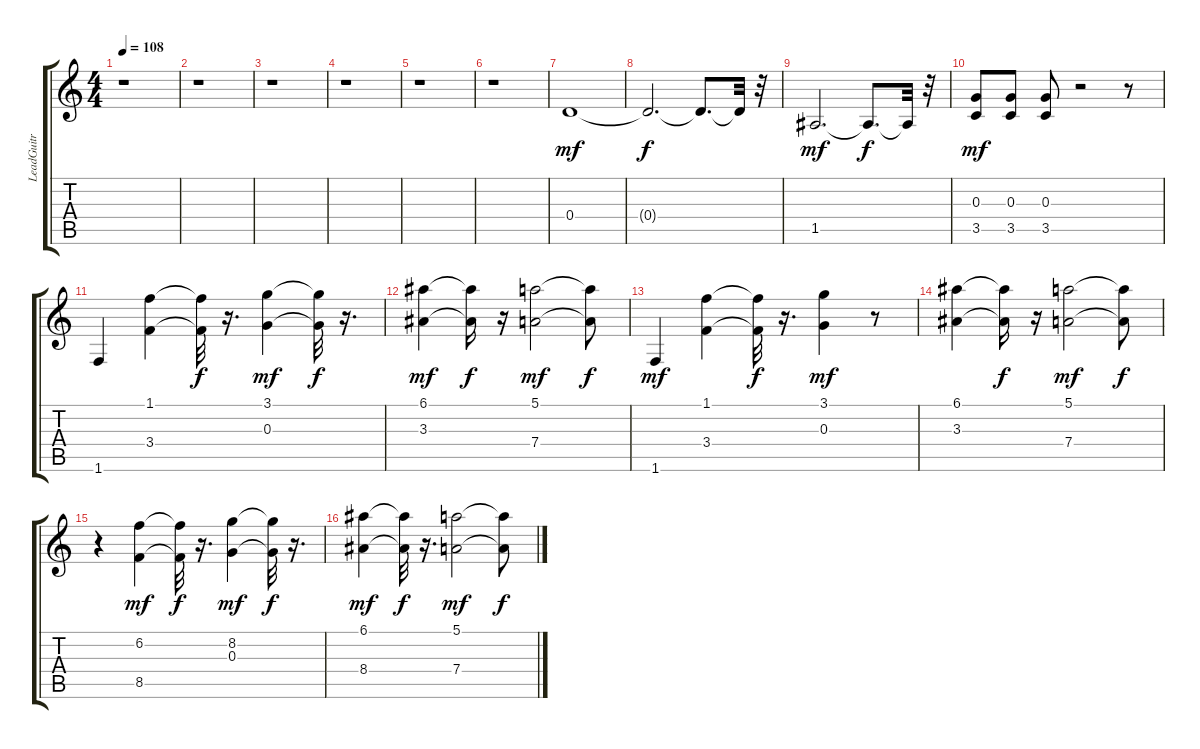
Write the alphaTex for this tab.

\track ("LeadGuitr           " "LeadGuitr ") {instrument overdrivenguitar}
\staff {score tabs}
\tuning (E4 B3 G3 D3 A2 E2) {hide}
\ts (4 4)
\tempo 108
\clef g2
\ks c
r.1{dy f} |
r.1 |
r.1 |
r.1 |
r.1 |
r.1 |
0.4.1{dy mf} |
0.4{t}.2{d dy f} 0.4{t}.8{d} 0.4{t}.32 r.32 |
1.5.2{d dy mf} 1.5{t}.8{d dy f} 1.5{t}.32 r.32 |
(0.3 3.5).8{dy mf} (0.3 3.5).8 (0.3 3.5).8 r.2 r.8 |
1.6.4 (1.1 3.4).4 (1.1{t} 3.4{t}).32{dy f} r.16{d} (3.1 0.3).4{dy mf} (3.1{t} 0.3{t}).32{dy f} r.16{d} |
(6.1 3.3).4{dy mf} (6.1{t} 3.3{t}).16{dy f} r.16 (5.1 7.4).2{dy mf} (5.1{t} 7.4{t}).8{dy f} |
1.6.4{dy mf} (1.1 3.4).4 (1.1{t} 3.4{t}).32{dy f} r.16{d} (3.1 0.3).4{dy mf} r.8 |
(6.1 3.3).4 (6.1{t} 3.3{t}).16{dy f} r.16 (5.1 7.4).2{dy mf} (5.1{t} 7.4{t}).8{dy f} |
r.4 (6.2 8.5).4{dy mf} (6.2{t} 8.5{t}).32{dy f} r.16{d} (8.2 0.3).4{dy mf} (8.2{t} 0.3{t}).32{dy f} r.16{d} |
(6.1 8.4).4{dy mf} (6.1{t} 8.4{t}).32{dy f} r.16{d} (5.1 7.4).2{dy mf} (5.1{t} 7.4{t}).8{dy f}
